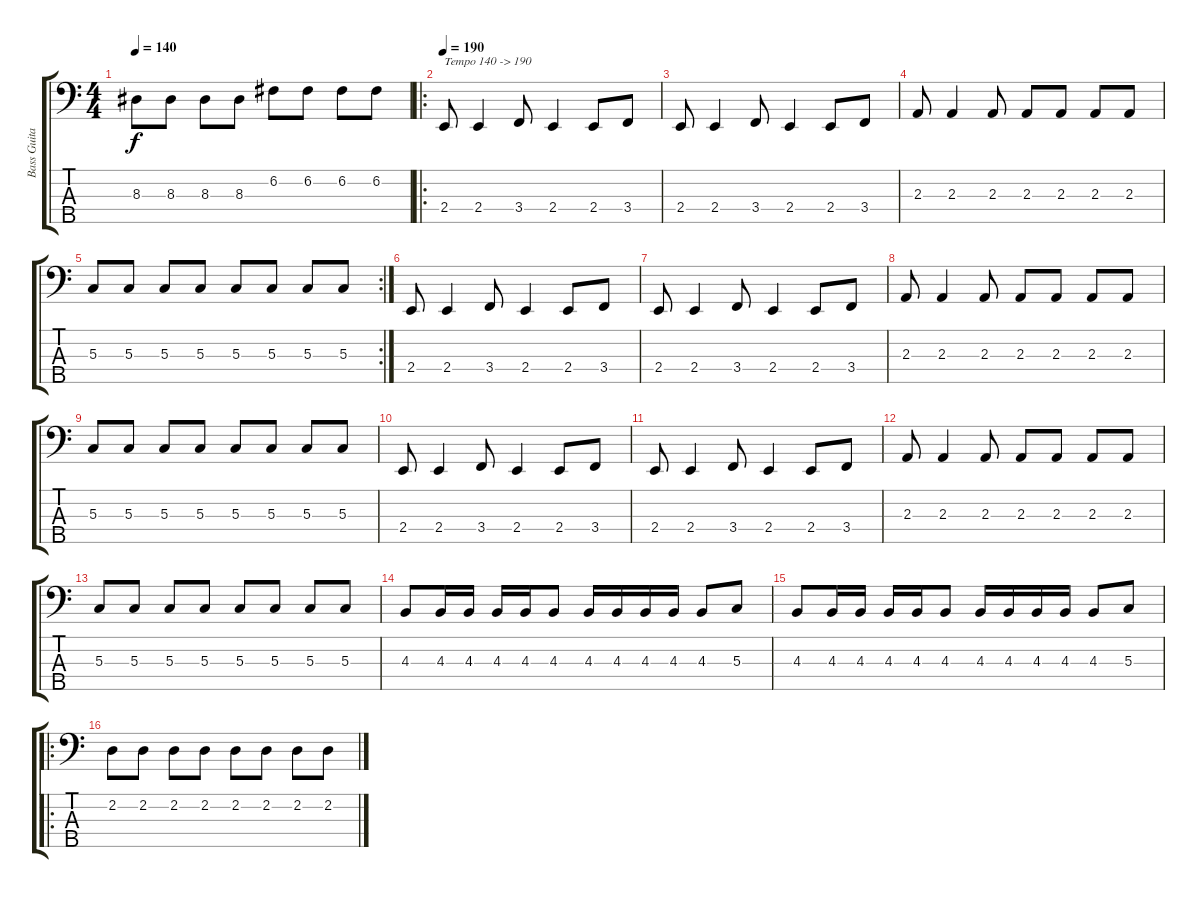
\track ("Bass Guitar" "Bass Guita") {instrument electricbasspick}
\staff {score tabs}
\tuning (F2 C2 G1 D1 A0) {hide}
\ts (4 4)
\tempo 140
\clef f4
\ks c
8.3.8{dy f} 8.3.8 8.3.8 8.3.8 6.2.8 6.2.8 6.2.8 6.2.8 |
\ro
\tempo 190
2.4.8{txt "Tempo 140 -> 190"} 2.4.4 3.4.8 2.4.4 2.4.8 3.4.8 |
2.4.8 2.4.4 3.4.8 2.4.4 2.4.8 3.4.8 |
2.3.8 2.3.4 2.3.8 2.3.8 2.3.8 2.3.8 2.3.8 |
\rc 2
5.3.8 5.3.8 5.3.8 5.3.8 5.3.8 5.3.8 5.3.8 5.3.8 |
2.4.8 2.4.4 3.4.8 2.4.4 2.4.8 3.4.8 |
2.4.8 2.4.4 3.4.8 2.4.4 2.4.8 3.4.8 |
2.3.8 2.3.4 2.3.8 2.3.8 2.3.8 2.3.8 2.3.8 |
5.3.8 5.3.8 5.3.8 5.3.8 5.3.8 5.3.8 5.3.8 5.3.8 |
2.4.8 2.4.4 3.4.8 2.4.4 2.4.8 3.4.8 |
2.4.8 2.4.4 3.4.8 2.4.4 2.4.8 3.4.8 |
2.3.8 2.3.4 2.3.8 2.3.8 2.3.8 2.3.8 2.3.8 |
5.3.8 5.3.8 5.3.8 5.3.8 5.3.8 5.3.8 5.3.8 5.3.8 |
4.3.8 4.3.16 4.3.16 4.3.16 4.3.16 4.3.8 4.3.16 4.3.16 4.3.16 4.3.16 4.3.8 5.3.8 |
4.3.8 4.3.16 4.3.16 4.3.16 4.3.16 4.3.8 4.3.16 4.3.16 4.3.16 4.3.16 4.3.8 5.3.8 |
\ro
2.2.8 2.2.8 2.2.8 2.2.8 2.2.8 2.2.8 2.2.8 2.2.8
